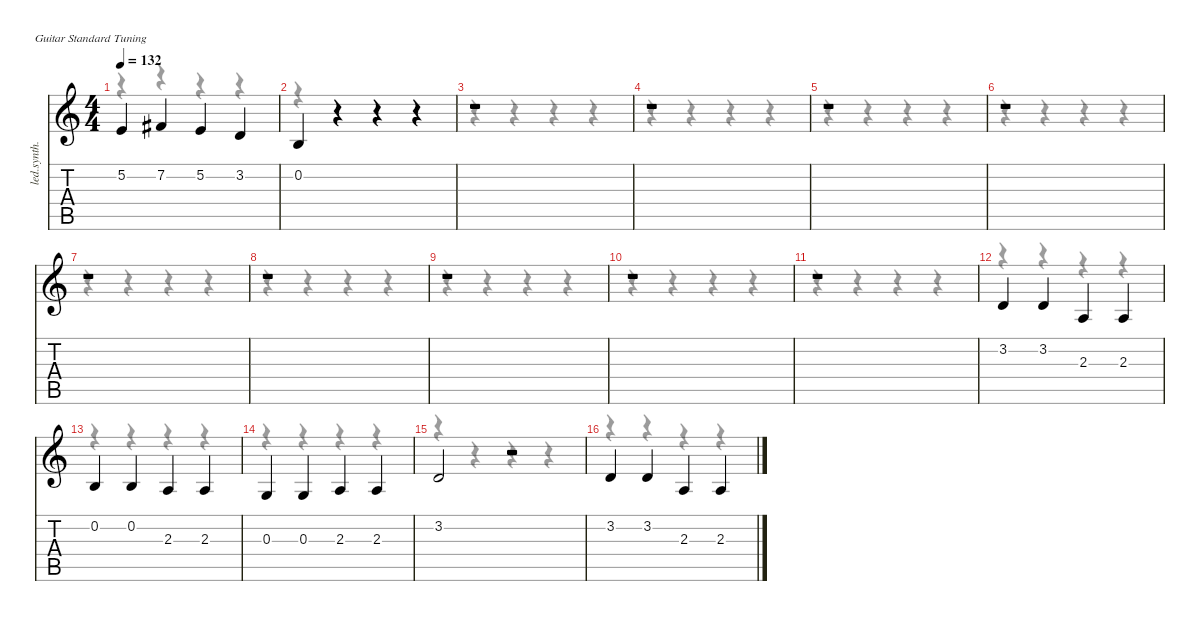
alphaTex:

\defaultSystemsLayout 4
\hideDynamics
\bracketExtendMode nobrackets
\otherSystemsTrackNameOrientation horizontal
\track ("Vocal" "led.synth.") {instrument lead6voice}
\staff {score tabs}
\tuning (E4 B3 G3 D3 A2 E2)
\voice
\ts (4 4)
\tempo 132
\clef g2
\ks c
5.2.4{dy f beam Up} 7.2{acc #}.4{beam Up} 5.2.4{beam Up} 3.2.4{beam Up} |
0.2.4{beam Up} r.4{beam Up} r.4{beam Up} r.4{beam Up} |
r.1{beam Up} |
r.1{beam Up} |
r.1{beam Up} |
r.1{beam Up} |
r.1{beam Up} |
r.1{beam Up} |
r.1{beam Up} |
r.1{beam Up} |
r.1{beam Up} |
3.2.4{beam Up} 3.2.4{beam Up} 2.3.4{beam Up} 2.3.4{beam Up} |
0.2.4{beam Up} 0.2.4{beam Up} 2.3.4{beam Up} 2.3.4{beam Up} |
0.3.4{beam Up} 0.3.4{beam Up} 2.3.4{beam Up} 2.3.4{beam Up} |
3.2.2{beam Up} r.2{beam Up} |
3.2.4{beam Up} 3.2.4{beam Up} 2.3.4{beam Up} 2.3.4{beam Up}
\voice
\clef g2
\ottava regular
\simile none
\ks c
r.4{dy mf beam Down} r.4{beam Down} r.4{beam Down} r.4{beam Down} |
r.4{beam Down} r.4{beam Down} r.4{beam Down} r.4{beam Down} |
r.4{beam Down} r.4{beam Down} r.4{beam Down} r.4{beam Down} |
r.4{beam Down} r.4{beam Down} r.4{beam Down} r.4{beam Down} |
r.4{beam Down} r.4{beam Down} r.4{beam Down} r.4{beam Down} |
r.4{beam Down} r.4{beam Down} r.4{beam Down} r.4{beam Down} |
r.4{beam Down} r.4{beam Down} r.4{beam Down} r.4{beam Down} |
r.4{beam Down} r.4{beam Down} r.4{beam Down} r.4{beam Down} |
r.4{beam Down} r.4{beam Down} r.4{beam Down} r.4{beam Down} |
r.4{beam Down} r.4{beam Down} r.4{beam Down} r.4{beam Down} |
r.4{beam Down} r.4{beam Down} r.4{beam Down} r.4{beam Down} |
r.4{beam Down} r.4{beam Down} r.4{beam Down} r.4{beam Down} |
r.4{beam Down} r.4{beam Down} r.4{beam Down} r.4{beam Down} |
r.4{beam Down} r.4{beam Down} r.4{beam Down} r.4{beam Down} |
r.4{beam Down} r.4{beam Down} r.4{beam Down} r.4{beam Down} |
r.4{beam Down} r.4{beam Down} r.4{beam Down} r.4{beam Down}
